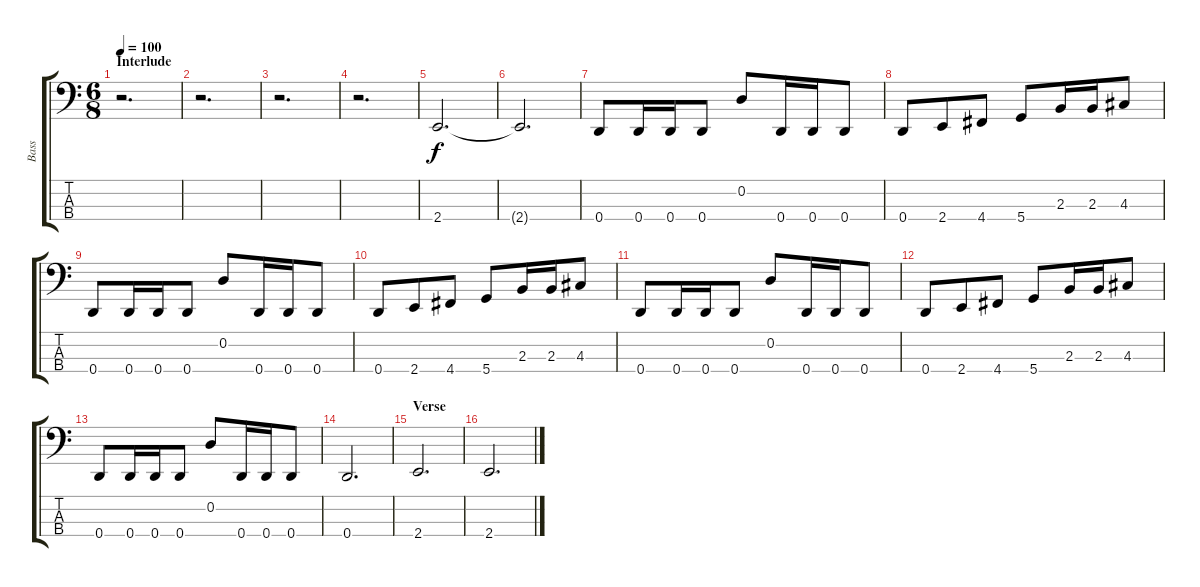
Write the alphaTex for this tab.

\track ("Bass" "Bass") {instrument electricbasspick}
\staff {score tabs}
\tuning (G2 D2 A1 D1) {hide}
\ts (6 8)
\section ("" "Interlude")
\tempo 100
\clef f4
\ks c
r.2{d dy f} |
r.2{d} |
r.2{d} |
r.2{d} |
2.4.2{d} |
2.4{t}.2{d} |
0.4.8 0.4.16 0.4.16 0.4.8 0.2.8 0.4.16 0.4.16 0.4.8 |
0.4.8 2.4.8 4.4.8 5.4.8 2.3.16 2.3.16 4.3.8 |
0.4.8 0.4.16 0.4.16 0.4.8 0.2.8 0.4.16 0.4.16 0.4.8 |
0.4.8 2.4.8 4.4.8 5.4.8 2.3.16 2.3.16 4.3.8 |
0.4.8 0.4.16 0.4.16 0.4.8 0.2.8 0.4.16 0.4.16 0.4.8 |
0.4.8 2.4.8 4.4.8 5.4.8 2.3.16 2.3.16 4.3.8 |
0.4.8 0.4.16 0.4.16 0.4.8 0.2.8 0.4.16 0.4.16 0.4.8 |
0.4.2{d} |
\section ("" "Verse")
2.4.2{d} |
2.4.2{d}
